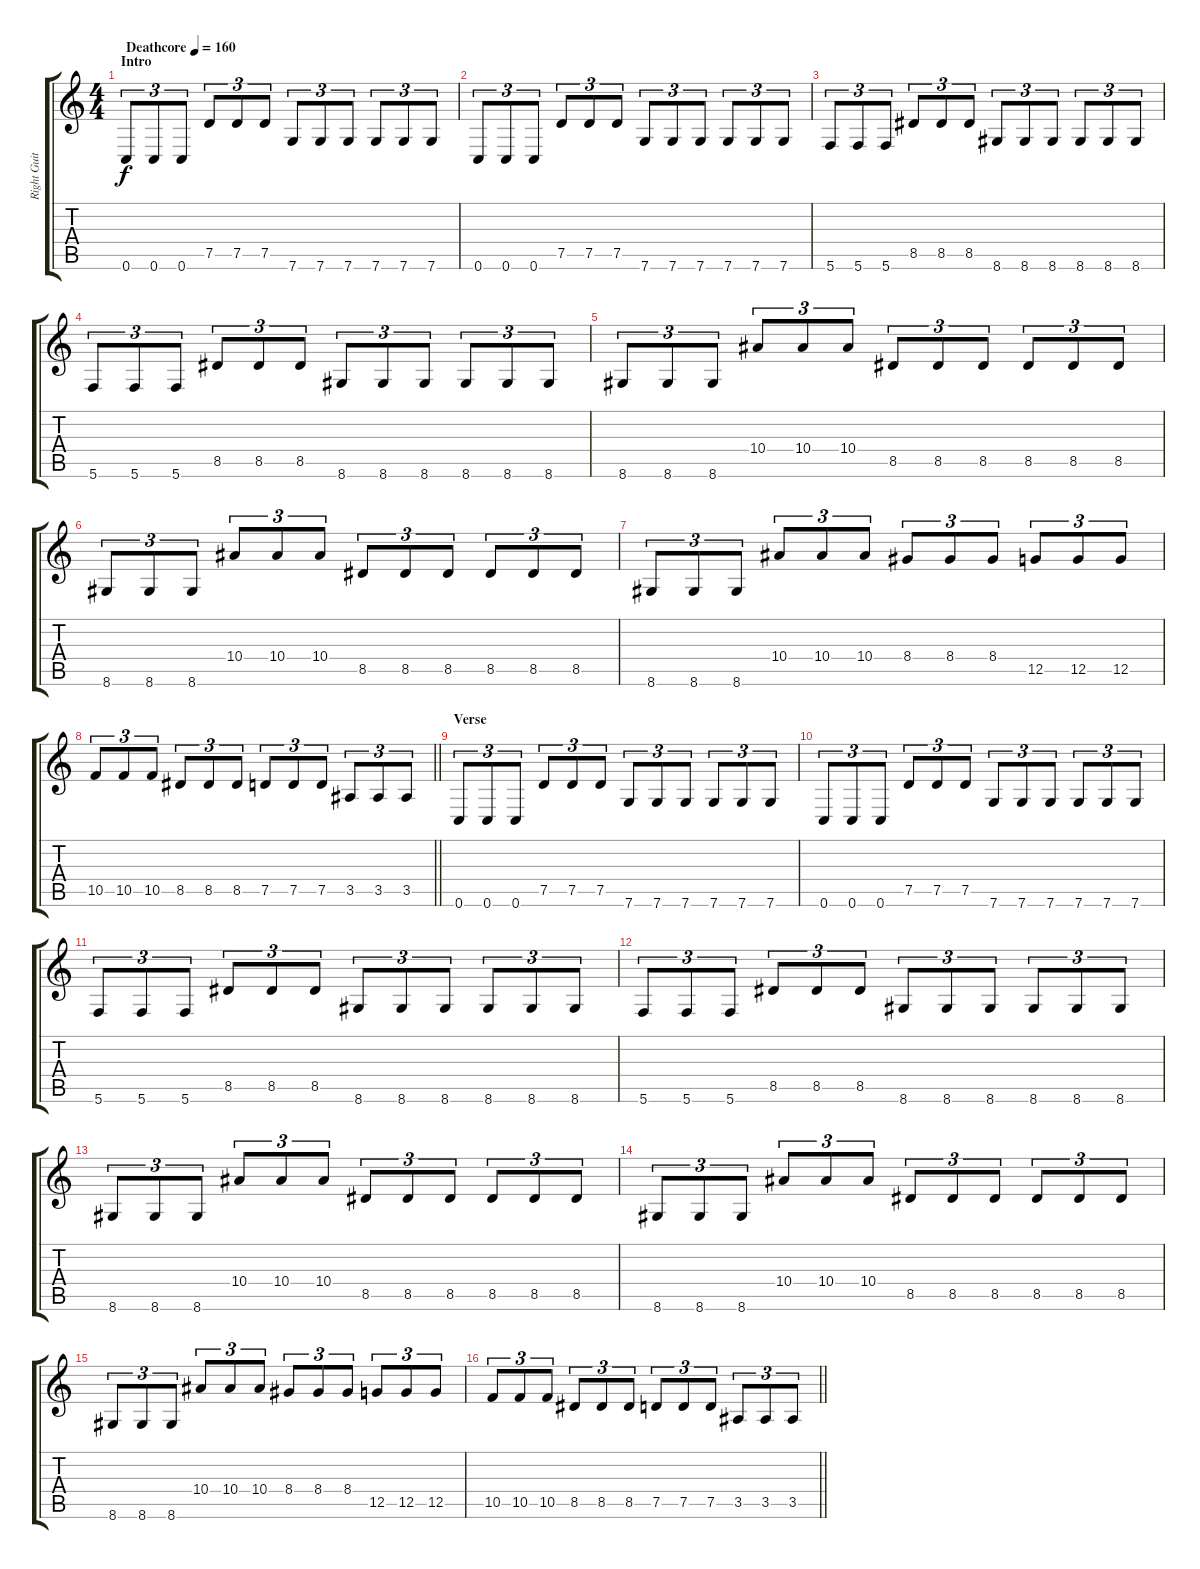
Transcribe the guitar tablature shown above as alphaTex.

\track ("Right Guitar" "Right Guit") {instrument distortionguitar}
\staff {score tabs}
\tuning (D4 A3 F3 C3 G2 C2) {hide}
\ts (4 4)
\section ("" "Intro")
\tempo (160 "Deathcore")
\clef g2
\ks c
0.6.8{tu (3 2) dy f instrument distortionguitar} 0.6.8{tu (3 2)} 0.6.8{tu (3 2)} 7.5.8{tu (3 2)} 7.5.8{tu (3 2)} 7.5.8{tu (3 2)} 7.6.8{tu (3 2)} 7.6.8{tu (3 2)} 7.6.8{tu (3 2)} 7.6.8{tu (3 2)} 7.6.8{tu (3 2)} 7.6.8{tu (3 2)} |
0.6.8{tu (3 2)} 0.6.8{tu (3 2)} 0.6.8{tu (3 2)} 7.5.8{tu (3 2)} 7.5.8{tu (3 2)} 7.5.8{tu (3 2)} 7.6.8{tu (3 2)} 7.6.8{tu (3 2)} 7.6.8{tu (3 2)} 7.6.8{tu (3 2)} 7.6.8{tu (3 2)} 7.6.8{tu (3 2)} |
5.6.8{tu (3 2)} 5.6.8{tu (3 2)} 5.6.8{tu (3 2)} 8.5.8{tu (3 2)} 8.5.8{tu (3 2)} 8.5.8{tu (3 2)} 8.6.8{tu (3 2)} 8.6.8{tu (3 2)} 8.6.8{tu (3 2)} 8.6.8{tu (3 2)} 8.6.8{tu (3 2)} 8.6.8{tu (3 2)} |
5.6.8{tu (3 2)} 5.6.8{tu (3 2)} 5.6.8{tu (3 2)} 8.5.8{tu (3 2)} 8.5.8{tu (3 2)} 8.5.8{tu (3 2)} 8.6.8{tu (3 2)} 8.6.8{tu (3 2)} 8.6.8{tu (3 2)} 8.6.8{tu (3 2)} 8.6.8{tu (3 2)} 8.6.8{tu (3 2)} |
8.6.8{tu (3 2)} 8.6.8{tu (3 2)} 8.6.8{tu (3 2)} 10.4.8{tu (3 2)} 10.4.8{tu (3 2)} 10.4.8{tu (3 2)} 8.5.8{tu (3 2)} 8.5.8{tu (3 2)} 8.5.8{tu (3 2)} 8.5.8{tu (3 2)} 8.5.8{tu (3 2)} 8.5.8{tu (3 2)} |
8.6.8{tu (3 2)} 8.6.8{tu (3 2)} 8.6.8{tu (3 2)} 10.4.8{tu (3 2)} 10.4.8{tu (3 2)} 10.4.8{tu (3 2)} 8.5.8{tu (3 2)} 8.5.8{tu (3 2)} 8.5.8{tu (3 2)} 8.5.8{tu (3 2)} 8.5.8{tu (3 2)} 8.5.8{tu (3 2)} |
8.6.8{tu (3 2)} 8.6.8{tu (3 2)} 8.6.8{tu (3 2)} 10.4.8{tu (3 2)} 10.4.8{tu (3 2)} 10.4.8{tu (3 2)} 8.4.8{tu (3 2)} 8.4.8{tu (3 2)} 8.4.8{tu (3 2)} 12.5.8{tu (3 2)} 12.5.8{tu (3 2)} 12.5.8{tu (3 2)} |
\barLineRight lightlight
10.5.8{tu (3 2)} 10.5.8{tu (3 2)} 10.5.8{tu (3 2)} 8.5.8{tu (3 2)} 8.5.8{tu (3 2)} 8.5.8{tu (3 2)} 7.5.8{tu (3 2)} 7.5.8{tu (3 2)} 7.5.8{tu (3 2)} 3.5.8{tu (3 2)} 3.5.8{tu (3 2)} 3.5.8{tu (3 2)} |
\section ("" "Verse")
0.6.8{tu (3 2)} 0.6.8{tu (3 2)} 0.6.8{tu (3 2)} 7.5.8{tu (3 2)} 7.5.8{tu (3 2)} 7.5.8{tu (3 2)} 7.6.8{tu (3 2)} 7.6.8{tu (3 2)} 7.6.8{tu (3 2)} 7.6.8{tu (3 2)} 7.6.8{tu (3 2)} 7.6.8{tu (3 2)} |
0.6.8{tu (3 2)} 0.6.8{tu (3 2)} 0.6.8{tu (3 2)} 7.5.8{tu (3 2)} 7.5.8{tu (3 2)} 7.5.8{tu (3 2)} 7.6.8{tu (3 2)} 7.6.8{tu (3 2)} 7.6.8{tu (3 2)} 7.6.8{tu (3 2)} 7.6.8{tu (3 2)} 7.6.8{tu (3 2)} |
5.6.8{tu (3 2)} 5.6.8{tu (3 2)} 5.6.8{tu (3 2)} 8.5.8{tu (3 2)} 8.5.8{tu (3 2)} 8.5.8{tu (3 2)} 8.6.8{tu (3 2)} 8.6.8{tu (3 2)} 8.6.8{tu (3 2)} 8.6.8{tu (3 2)} 8.6.8{tu (3 2)} 8.6.8{tu (3 2)} |
5.6.8{tu (3 2)} 5.6.8{tu (3 2)} 5.6.8{tu (3 2)} 8.5.8{tu (3 2)} 8.5.8{tu (3 2)} 8.5.8{tu (3 2)} 8.6.8{tu (3 2)} 8.6.8{tu (3 2)} 8.6.8{tu (3 2)} 8.6.8{tu (3 2)} 8.6.8{tu (3 2)} 8.6.8{tu (3 2)} |
8.6.8{tu (3 2)} 8.6.8{tu (3 2)} 8.6.8{tu (3 2)} 10.4.8{tu (3 2)} 10.4.8{tu (3 2)} 10.4.8{tu (3 2)} 8.5.8{tu (3 2)} 8.5.8{tu (3 2)} 8.5.8{tu (3 2)} 8.5.8{tu (3 2)} 8.5.8{tu (3 2)} 8.5.8{tu (3 2)} |
8.6.8{tu (3 2)} 8.6.8{tu (3 2)} 8.6.8{tu (3 2)} 10.4.8{tu (3 2)} 10.4.8{tu (3 2)} 10.4.8{tu (3 2)} 8.5.8{tu (3 2)} 8.5.8{tu (3 2)} 8.5.8{tu (3 2)} 8.5.8{tu (3 2)} 8.5.8{tu (3 2)} 8.5.8{tu (3 2)} |
8.6.8{tu (3 2)} 8.6.8{tu (3 2)} 8.6.8{tu (3 2)} 10.4.8{tu (3 2)} 10.4.8{tu (3 2)} 10.4.8{tu (3 2)} 8.4.8{tu (3 2)} 8.4.8{tu (3 2)} 8.4.8{tu (3 2)} 12.5.8{tu (3 2)} 12.5.8{tu (3 2)} 12.5.8{tu (3 2)} |
\barLineRight lightlight
10.5.8{tu (3 2)} 10.5.8{tu (3 2)} 10.5.8{tu (3 2)} 8.5.8{tu (3 2)} 8.5.8{tu (3 2)} 8.5.8{tu (3 2)} 7.5.8{tu (3 2)} 7.5.8{tu (3 2)} 7.5.8{tu (3 2)} 3.5.8{tu (3 2)} 3.5.8{tu (3 2)} 3.5.8{tu (3 2)}
